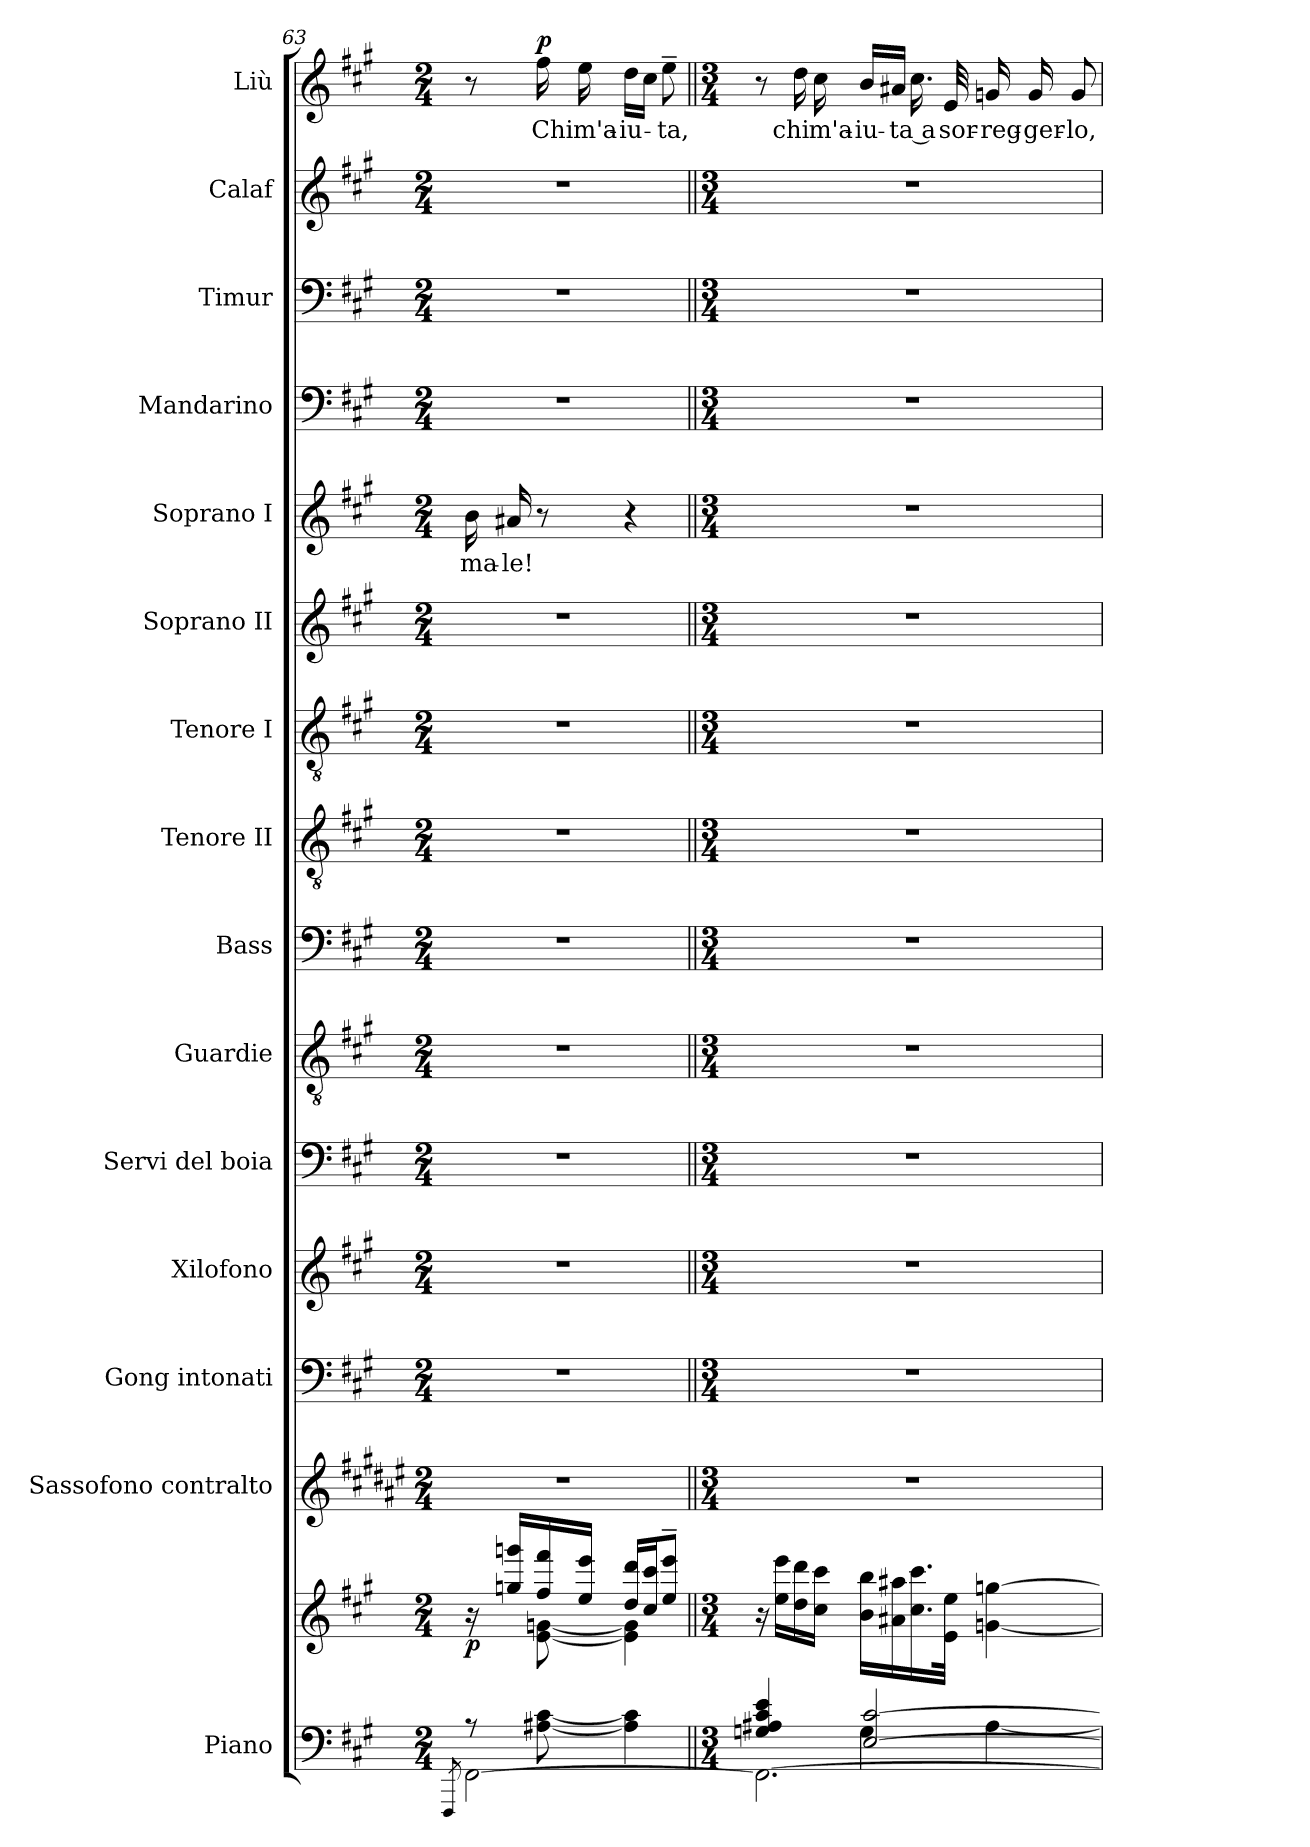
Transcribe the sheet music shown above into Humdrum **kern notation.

**kern	**kern	**dynam	**kern	**kern	**kern	**kern	**kern	**kern	**kern	**kern	**kern	**kern	**text	**kern	**kern	**kern	**kern	**text	**dynam
*part15	*part15	*part15	*part14	*part13	*part12	*part11	*part10	*part9	*part8	*part7	*part6	*part5	*part5	*part4	*part3	*part2	*part1	*part1	*part1
*staff16	*staff15	*staff15/16	*staff14	*staff13	*staff12	*staff11	*staff10	*staff9	*staff8	*staff7	*staff6	*staff5	*staff5	*staff4	*staff3	*staff2	*staff1	*staff1	*staff1
*I"Piano	*	*	*I"Sassofono contralto	*I"Gong intonati	*I"Xilofono	*I"Servi del boia	*I"Guardie	*I"Bass	*I"Tenore II	*I"Tenore I	*I"Soprano II	*I"Soprano I	*	*I"Mandarino	*I"Timur	*I"Calaf	*I"Liù	*	*
*I'Pno.	*	*	*	*I'Gong int.	*I'Xil.	*I'Ser.B.	*I'G.	*I'B.	*I'T. II	*I'T. I	*I'S. II	*I'S. I	*	*I'M.	*I'T.	*I'C.	*I'L.	*	*
*clefF4	*clefG2	*	*clefG2	*clefF4	*clefG2	*clefF4	*clefGv2	*clefF4	*clefGv2	*clefGv2	*clefG2	*clefG2	*	*clefF4	*clefF4	*clefG2	*clefG2	*	*
*	*	*	*ITrd5c9	*	*ITrd-7c-12	*	*	*	*	*	*	*	*	*	*	*	*	*	*
*k[f#c#g#]	*k[f#c#g#]	*	*k[f#c#g#]	*k[f#c#g#]	*k[f#c#g#]	*k[f#c#g#]	*k[f#c#g#]	*k[f#c#g#]	*k[f#c#g#]	*k[f#c#g#]	*k[f#c#g#]	*k[f#c#g#]	*	*k[f#c#g#]	*k[f#c#g#]	*k[f#c#g#]	*k[f#c#g#]	*	*
*M2/4	*M2/4	*	*M2/4	*M2/4	*M2/4	*M2/4	*M2/4	*M2/4	*M2/4	*M2/4	*M2/4	*M2/4	*	*M2/4	*M2/4	*M2/4	*M2/4	*	*
=63	=63	=63	=63	=63	=63	=63	=63	=63	=63	=63	=63	=63	=63	=63	=63	=63	=63	=63	=63
8qFFF#/	.	.	.	.	.	.	.	.	.	.	.	.	.	.	.	.	.	.	.
*^	*^	*	*	*	*	*	*	*	*	*	*	*	*	*	*	*	*	*	*
!	!	!	!	!LO:DY:b	!	!	!	!	!	!	!	!	!	!	!LO:LY:b	!	!	!	!	!	!
[2FF#\	8rA	16r	8ryy	p	2r	2r	2r	2r	2r	2r	2r	2r	2r	16b\	ma-	2r	2r	2r	8r	.	.
!	!	!	!	!	!	!	!	!	!	!	!	!	!	!	!LO:LY:b	!	!	!	!	!	!
.	.	16ggn/ 16gggn/LL	.	.	.	.	.	.	.	.	.	.	.	16a#X/	-le!	.	.	.	.	.	.
!	!	!	!	!	!	!	!	!	!	!	!	!	!	!	!	!	!	!	!	!LO:LY:b	!LO:DY:a
.	[8A#X\ [8c#\	16ff#/ 16fff#/	[8e\ [8gn\	.	.	.	.	.	.	.	.	.	.	8r	.	.	.	.	16ff#\	Chi	p
!	!	!	!	!	!	!	!	!	!	!	!	!	!	!	!	!	!	!	!	!LO:LY:b	!
.	.	16ee/ 16eee/JJ	.	.	.	.	.	.	.	.	.	.	.	.	.	.	.	.	16ee\	m'a-	.
!	!	!	!	!	!	!	!	!	!	!	!	!	!	!	!	!	!	!	!	!LO:LY:b	!
.	4A#\] 4c#\]	16dd/ 16ddd/LL	4e\] 4g\]	.	.	.	.	.	.	.	.	.	.	4r	.	.	.	.	16dd\LL	-iu-	.
.	.	16cc#/ 16ccc#/J	.	.	.	.	.	.	.	.	.	.	.	.	.	.	.	.	16cc#\JJ	.	.
!	!	!	!	!	!	!	!	!	!	!	!	!	!	!	!	!	!	!	!	!LO:LY:b	!
.	.	8ee/~ 8eee/~J	.	.	.	.	.	.	.	.	.	.	.	.	.	.	.	.	8ee~\	-ta,	.
*v	*v	*	*	*	*	*	*	*	*	*	*	*	*	*	*	*	*	*	*	*	*
*	*v	*v	*	*	*	*	*	*	*	*	*	*	*	*	*	*	*	*	*	*
!!LO:LB:g=z
=64||	=64||	=64||	=64||	=64||	=64||	=64||	=64||	=64||	=64||	=64||	=64||	=64||	=64||	=64||	=64||	=64||	=64||	=64||	=64||
*M3/4	*M3/4	*	*M3/4	*M3/4	*M3/4	*M3/4	*M3/4	*M3/4	*M3/4	*M3/4	*M3/4	*M3/4	*	*M3/4	*M3/4	*M3/4	*M3/4	*	*
*^	*	*	*	*	*	*	*	*	*	*	*	*	*	*	*	*	*	*	*
*	*^	*	*	*	*	*	*	*	*	*	*	*	*	*	*	*	*	*	*	*
2.FF#\_	4Gn/ 4A#X/ 4c#/ 4e/	4ryy	16r	.	2.r	2.r	2.r	2.r	2.r	2.r	2.r	2.r	2.r	2.r	.	2.r	2.r	2.r	8r	.	.
.	.	.	16ee\ 16eee\LL	.	.	.	.	.	.	.	.	.	.	.	.	.	.	.	.	.	.
!	!	!	!	!	!	!	!	!	!	!	!	!	!	!	!	!	!	!	!	!LO:LY:b	!
.	.	.	16dd\ 16ddd\	.	.	.	.	.	.	.	.	.	.	.	.	.	.	.	16dd\	chi	.
!	!	!	!	!	!	!	!	!	!	!	!	!	!	!	!	!	!	!	!	!LO:LY:b	!
.	.	.	16cc#\ 16ccc#\JJ	.	.	.	.	.	.	.	.	.	.	.	.	.	.	.	16cc#\	m'a-	.
!	!	!	!	!	!	!	!	!	!	!	!	!	!	!	!	!	!	!	!	!LO:LY:b	!
.	4G\	[2E/ [2c#/	16b\ 16bb\LL	.	.	.	.	.	.	.	.	.	.	.	.	.	.	.	16b/LL	-iu-	.
.	.	.	16a#X\ 16aa#X\	.	.	.	.	.	.	.	.	.	.	.	.	.	.	.	16a#X/JJ	.	.
!	!	!	!	!	!	!	!	!	!	!	!	!	!	!	!	!	!	!	!	!LO:LY:b	!
.	.	.	16.cc#\ 16.ccc#\	.	.	.	.	.	.	.	.	.	.	.	.	.	.	.	16.cc#\	-ta a	.
!	!	!	!	!	!	!	!	!	!	!	!	!	!	!	!	!	!	!	!	!LO:LY:b	!
.	.	.	32e\ 32ee\JJk	.	.	.	.	.	.	.	.	.	.	.	.	.	.	.	32e/	sor-	.
!	!	!	!	!	!	!	!	!	!	!	!	!	!	!	!	!	!	!	!	!LO:LY:b	!
.	[4A#\	.	[4gn\ [4ggn\	.	.	.	.	.	.	.	.	.	.	.	.	.	.	.	16gn/	-reg-	.
!	!	!	!	!	!	!	!	!	!	!	!	!	!	!	!	!	!	!	!	!LO:LY:b	!
.	.	.	.	.	.	.	.	.	.	.	.	.	.	.	.	.	.	.	16g/	-ger-	.
!	!	!	!	!	!	!	!	!	!	!	!	!	!	!	!	!	!	!	!	!LO:LY:b	!
.	.	.	.	.	.	.	.	.	.	.	.	.	.	.	.	.	.	.	8g/	-lo,	.
*v	*v	*v	*	*	*	*	*	*	*	*	*	*	*	*	*	*	*	*	*	*	*
=	=	=	=	=	=	=	=	=	=	=	=	=	=	=	=	=	=	=	=
*-	*-	*-	*-	*-	*-	*-	*-	*-	*-	*-	*-	*-	*-	*-	*-	*-	*-	*-	*-
